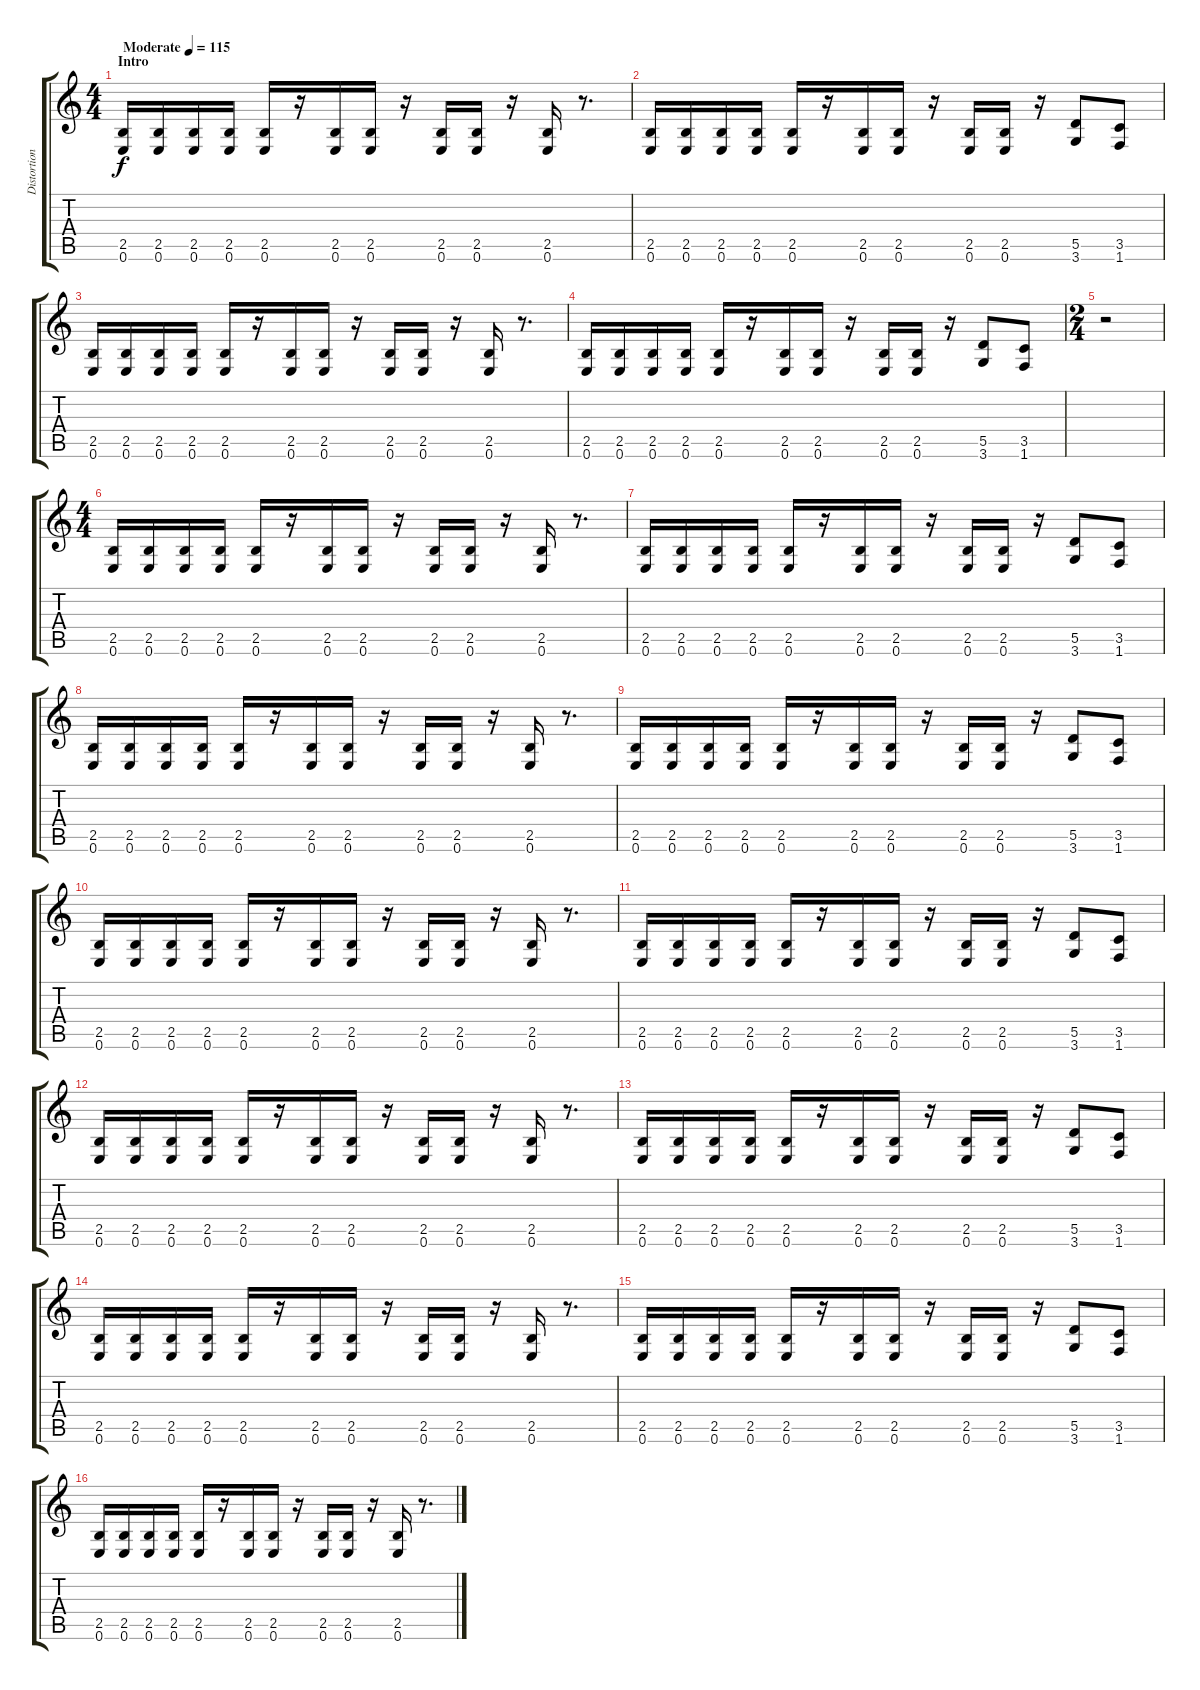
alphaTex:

\track ("Distortion Guitar" "Distortion") {instrument distortionguitar}
\staff {score tabs}
\tuning (E4 B3 G3 D3 A2 E2) {hide}
\ts (4 4)
\section ("" "Intro")
\tempo (115 "Moderate")
\clef g2
\ks c
(2.5 0.6).16{dy f instrument distortionguitar} (2.5 0.6).16 (2.5 0.6).16 (2.5 0.6).16 (2.5 0.6).16 r.16 (2.5 0.6).16 (2.5 0.6).16 r.16 (2.5 0.6).16 (2.5 0.6).16 r.16 (2.5 0.6).16 r.8{d} |
(2.5 0.6).16 (2.5 0.6).16 (2.5 0.6).16 (2.5 0.6).16 (2.5 0.6).16 r.16 (2.5 0.6).16 (2.5 0.6).16 r.16 (2.5 0.6).16 (2.5 0.6).16 r.16 (5.5 3.6).8 (3.5 1.6).8 |
(2.5 0.6).16 (2.5 0.6).16 (2.5 0.6).16 (2.5 0.6).16 (2.5 0.6).16 r.16 (2.5 0.6).16 (2.5 0.6).16 r.16 (2.5 0.6).16 (2.5 0.6).16 r.16 (2.5 0.6).16 r.8{d} |
(2.5 0.6).16 (2.5 0.6).16 (2.5 0.6).16 (2.5 0.6).16 (2.5 0.6).16 r.16 (2.5 0.6).16 (2.5 0.6).16 r.16 (2.5 0.6).16 (2.5 0.6).16 r.16 (5.5 3.6).8 (3.5 1.6).8 |
\ts (2 4)
r.2 |
\ts (4 4)
(2.5 0.6).16 (2.5 0.6).16 (2.5 0.6).16 (2.5 0.6).16 (2.5 0.6).16 r.16 (2.5 0.6).16 (2.5 0.6).16 r.16 (2.5 0.6).16 (2.5 0.6).16 r.16 (2.5 0.6).16 r.8{d} |
(2.5 0.6).16 (2.5 0.6).16 (2.5 0.6).16 (2.5 0.6).16 (2.5 0.6).16 r.16 (2.5 0.6).16 (2.5 0.6).16 r.16 (2.5 0.6).16 (2.5 0.6).16 r.16 (5.5 3.6).8 (3.5 1.6).8 |
(2.5 0.6).16 (2.5 0.6).16 (2.5 0.6).16 (2.5 0.6).16 (2.5 0.6).16 r.16 (2.5 0.6).16 (2.5 0.6).16 r.16 (2.5 0.6).16 (2.5 0.6).16 r.16 (2.5 0.6).16 r.8{d} |
(2.5 0.6).16 (2.5 0.6).16 (2.5 0.6).16 (2.5 0.6).16 (2.5 0.6).16 r.16 (2.5 0.6).16 (2.5 0.6).16 r.16 (2.5 0.6).16 (2.5 0.6).16 r.16 (5.5 3.6).8 (3.5 1.6).8 |
(2.5 0.6).16 (2.5 0.6).16 (2.5 0.6).16 (2.5 0.6).16 (2.5 0.6).16 r.16 (2.5 0.6).16 (2.5 0.6).16 r.16 (2.5 0.6).16 (2.5 0.6).16 r.16 (2.5 0.6).16 r.8{d} |
(2.5 0.6).16 (2.5 0.6).16 (2.5 0.6).16 (2.5 0.6).16 (2.5 0.6).16 r.16 (2.5 0.6).16 (2.5 0.6).16 r.16 (2.5 0.6).16 (2.5 0.6).16 r.16 (5.5 3.6).8 (3.5 1.6).8 |
(2.5 0.6).16 (2.5 0.6).16 (2.5 0.6).16 (2.5 0.6).16 (2.5 0.6).16 r.16 (2.5 0.6).16 (2.5 0.6).16 r.16 (2.5 0.6).16 (2.5 0.6).16 r.16 (2.5 0.6).16 r.8{d} |
(2.5 0.6).16 (2.5 0.6).16 (2.5 0.6).16 (2.5 0.6).16 (2.5 0.6).16 r.16 (2.5 0.6).16 (2.5 0.6).16 r.16 (2.5 0.6).16 (2.5 0.6).16 r.16 (5.5 3.6).8 (3.5 1.6).8 |
(2.5 0.6).16 (2.5 0.6).16 (2.5 0.6).16 (2.5 0.6).16 (2.5 0.6).16 r.16 (2.5 0.6).16 (2.5 0.6).16 r.16 (2.5 0.6).16 (2.5 0.6).16 r.16 (2.5 0.6).16 r.8{d} |
(2.5 0.6).16 (2.5 0.6).16 (2.5 0.6).16 (2.5 0.6).16 (2.5 0.6).16 r.16 (2.5 0.6).16 (2.5 0.6).16 r.16 (2.5 0.6).16 (2.5 0.6).16 r.16 (5.5 3.6).8 (3.5 1.6).8 |
(2.5 0.6).16 (2.5 0.6).16 (2.5 0.6).16 (2.5 0.6).16 (2.5 0.6).16 r.16 (2.5 0.6).16 (2.5 0.6).16 r.16 (2.5 0.6).16 (2.5 0.6).16 r.16 (2.5 0.6).16 r.8{d}
